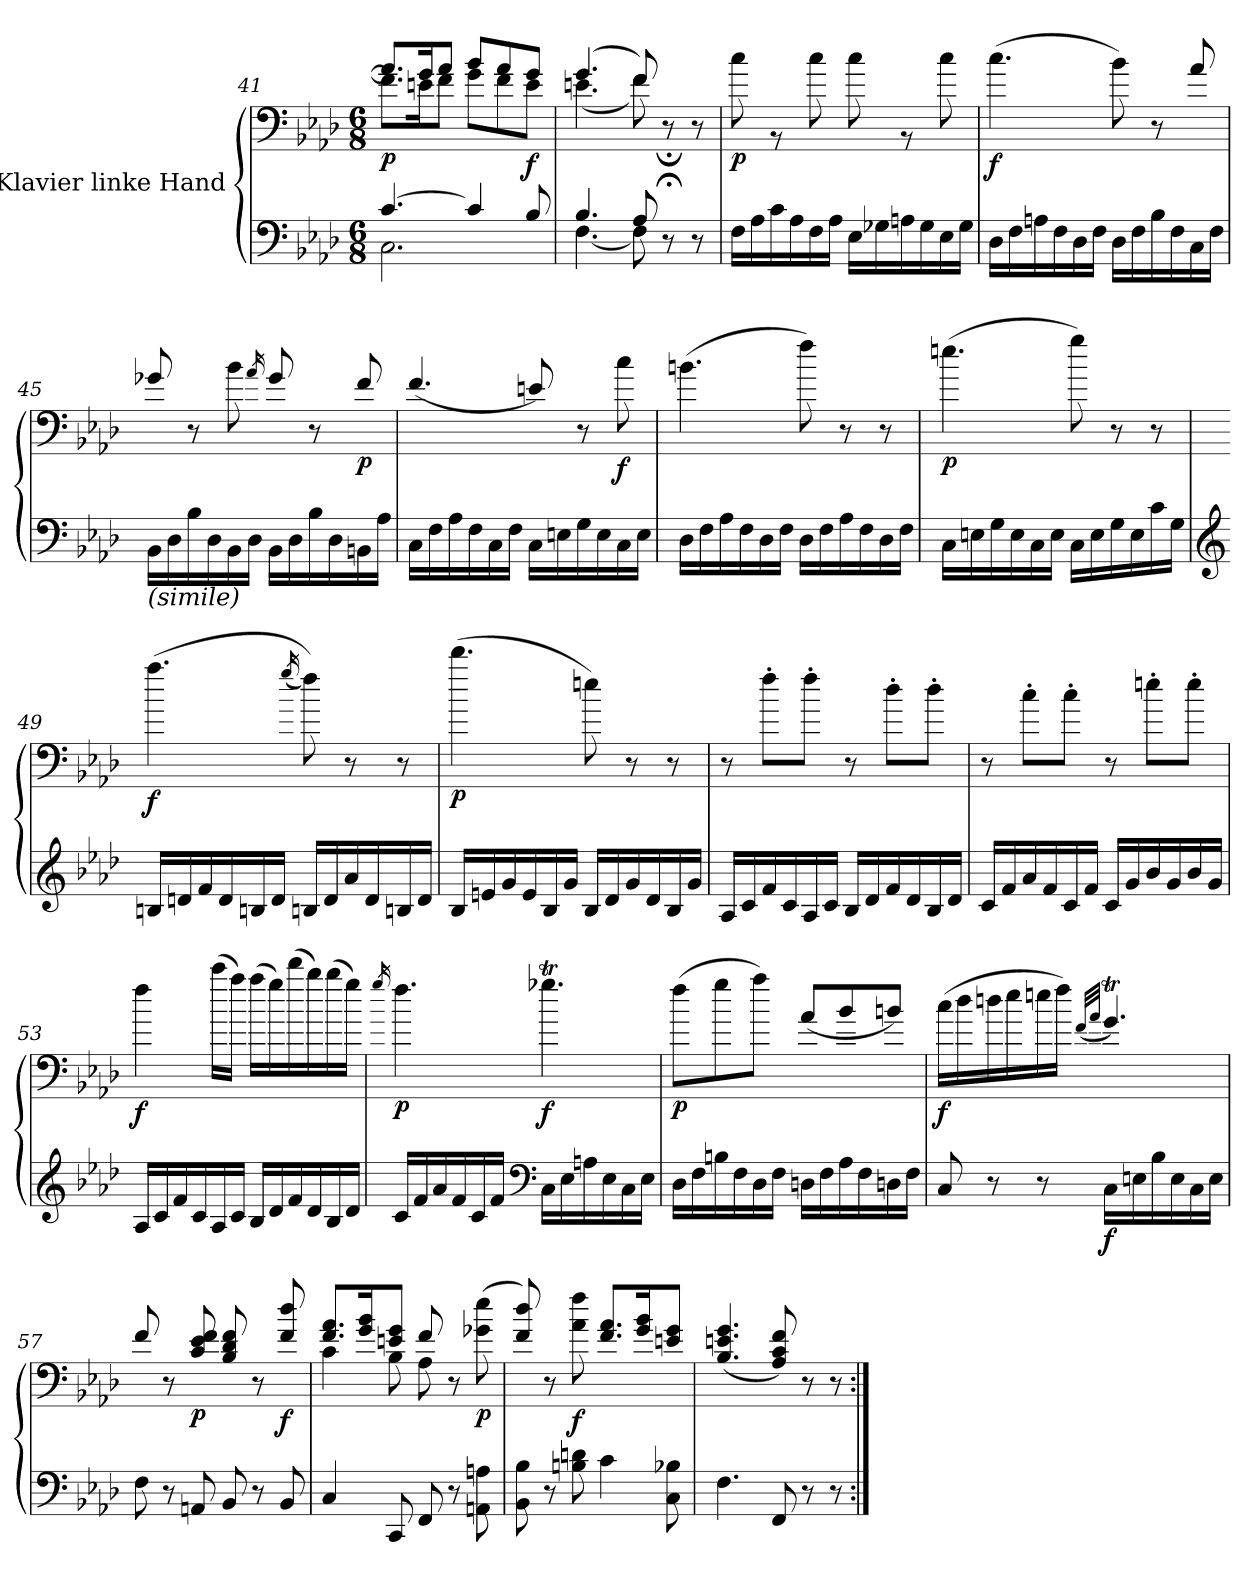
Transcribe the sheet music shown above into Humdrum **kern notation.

**kern	**kern	**dynam
*part1	*part1	*part1
*staff2	*staff1	*staff1/2
*I"Klavier linke Hand	*	*
*clefF4	*clefF4	*
*k[b-e-a-d-]	*k[b-e-a-d-]	*
*M6/8	*M6/8	*
=41	=41	=41
*^	*^	*
!	!	!	!	!LO:DY:b
[4.c/	2.C\	8.a-/L]	8.f\L]	p
.	.	16g/K	16en\K	.
.	.	8a-/J	8f\J	.
4c/]	.	8b-/L	8g\L	.
.	.	8a-/	8f\	.
!	!	!	!	!LO:DY:b
8B-/	.	8g/J	8e\J	f
=42	=42	=42	=42	=42
4.B-/	[4.F\	(>4.g/	(<4.en\	.
8A-/	8F\]	8f/)	8f\)	.
8r;<	4ryy	8ryy	8r;<	.
8r	.	8ryy	8r	.
*v	*v	*	*	*
!!LO:LB:g=z	!!
=43	=43	=43	=43
!	!	!	!LO:DY:b
16F\LL	2.ryy	8cc\	p
16A-\	.	.	.
16c\	.	8r	.
16A-\	.	.	.
16F\	.	8cc\	.
16A-\JJ	.	.	.
16E-\LL	.	8cc\	.
16G-X\	.	.	.
16An\	.	8r	.
16G-\	.	.	.
16E-\	.	8cc\	.
16G-\JJ	.	.	.
*	*v	*v	*
=44	=44	=44
!	!	!LO:DY:b
16D-\LL	(>4.cc\	f
16F\	.	.
16An\	.	.
16F\	.	.
16D-\	.	.
16F\JJ	.	.
16D-\LL	8b-\)	.
16F\	.	.
16B-\	8r	.
16F\	.	.
16C\	8a-/	.
16F\JJ	.	.
=45	=45	=45
!LO:TX:b:i:t=(simile)	!	!
16BB-\LL	8g-X/	.
16D-\	.	.
16B-\	8r	.
16D-\	.	.
16BB-\	8b-\	.
16D-\JJ	.	.
.	16qa-/	.
16BB-\LL	8g-/	.
16D-\	.	.
16B-\	8r	.
16D-\	.	.
!	!	!LO:DY:b
16BBn\	8f/	p
16A-\JJ	.	.
=46	=46	=46
16C\LL	(<4.f/	.
16F\	.	.
16A-\	.	.
16F\	.	.
16C\	.	.
16F\JJ	.	.
16C\LL	8en/)	.
16En\	.	.
16G\	8r	.
16E\	.	.
!	!	!LO:DY:b
16C\	8cc\	f
16E\JJ	.	.
!!LO:PB:g=z
=47	=47	=47
16D-\LL	(>4.bn\	.
16F\	.	.
16A-\	.	.
16F\	.	.
16D-\	.	.
16F\JJ	.	.
16D-\LL	8ff\)	.
16F\	.	.
16A-\	8r	.
16F\	.	.
16D-\	8r	.
16F\JJ	.	.
=48	=48	=48
!	!	!LO:DY:b
16C\LL	(>4.een\	p
16En\	.	.
16G\	.	.
16E\	.	.
16C\	.	.
16E\JJ	.	.
16C\LL	8gg\)	.
16E\	.	.
16G\	8r	.
16E\	.	.
16c\	8r	.
16G\JJ	.	.
=49	=49	=49
*clefG2	*	*
!	!	!LO:DY:b
16Bn/LL	(>4.aa-\	f
16dn/	.	.
16f/	.	.
16d/	.	.
16Bn/	.	.
16d/JJ	.	.
.	(<16qgg/	.
16Bn/LL	8ff\))	.
16d/	.	.
16a-/	8r	.
16d/	.	.
16Bn/	8r	.
16d/JJ	.	.
!!LO:LB:g=z
=50	=50	=50
!	!	!LO:DY:b
16B-/LL	(>4.ddd-\	p
16en/	.	.
16g/	.	.
16e/	.	.
16B-/	.	.
16g/JJ	.	.
16B-/LL	8een\)	.
16d-/	.	.
16g/	8r	.
16d-/	.	.
16B-/	8r	.
16g/JJ	.	.
=51	=51	=51
16A-/LL	8r	.
16c/	.	.
16f/	8ff'\L	.
16c/	.	.
16A-/	8ff'\J	.
16c/JJ	.	.
16B-/LL	8r	.
16d-/	.	.
16f/	8dd-'\L	.
16d-/	.	.
16B-/	8dd-'\J	.
16d-/JJ	.	.
=52	=52	=52
16c/LL	8r	.
16f/	.	.
16a-/	8cc'\L	.
16f/	.	.
16c/	8cc'\J	.
16f/JJ	.	.
16c/LL	8r	.
16g/	.	.
16b-/	8een'\L	.
16g/	.	.
16b-/	8ee'\J	.
16g/JJ	.	.
=53	=53	=53
!	!	!LO:DY:b
16A-/LL	4ff\	f
16c/	.	.
16f/	.	.
16c/	.	.
16A-/	(>16ccc\LL	.
16c/JJ	16aa-\JJ)	.
16B-/LL	(>16aa-\LL	.
16d-/	16gg\)	.
16f/	(>16ddd-\	.
16d-/	16bb-\)	.
16B-/	(>16bb-\	.
16d-/JJ	16gg\JJ)	.
!!LO:LB:g=z
=54	=54	=54
.	16qgg/	.
!	!	!LO:DY:b
16c/LL	4.ff\	p
16f/	.	.
16a-/	.	.
16f/	.	.
16c/	.	.
16f/JJ	.	.
*clefF4	*	*
!	!	!LO:DY:b
16C\LL	4.gg-XT\	f
16E-\	.	.
16An\	.	.
16E-\	.	.
16C\	.	.
16E-\JJ	.	.
=55	=55	=55
!	!	!LO:DY:b
16D-\LL	(>8ff\L	p
16F\	.	.
16Bn\	8gg\	.
16F\	.	.
16D-\	8aa-\J)	.
16F\JJ	.	.
16Dn\LL	(<8a-/L	.
16F\	.	.
16A-\	8b-/	.
16F\	.	.
16Dn\	8bn/J)	.
16F\JJ	.	.
=56	=56	=56
!	!	!LO:DY:b
8C/	(>16cc\LL	f
.	16dd-\	.
8r	16ddn\	.
.	16ee-\	.
8r	16een\	.
.	16ff\JJ)	.
.	(<32qf/LLL	.
.	32qa-/JJJ	.
!	!	!LO:DY:b=2
16C\LL	4.gt/)	f
16En\	.	.
16B-\	.	.
16E\	.	.
16C\	.	.
16E\JJ	.	.
!!LO:LB:g=z
=57	=57	=57
8F\	8f/	.
8r	8r	.
!	!	!LO:DY:b
8AAn/	8c/ 8e-/ 8f/	p
8BB-/	8B-/ 8d-/ 8f/	.
8r	8r	.
!	!	!LO:DY:b
8BB-/	8f/ 8dd-/	f
=58	=58	=58
*	*^	*
4C/	8.f/ 8.a-/L	4c\	.
.	16g/ 16b-/K	.	.
8CC/	8en/ 8g/J	8B-\	.
8FF/	8f/	8A-\	.
8r	8r	4ryy	.
!	!	!	!LO:DY:b
8AAn\ 8An\	(<8g-X\ 8ee-\	.	p
*	*v	*v	*
=59	=59	=59
8BB-\ 8B-\	8f/ 8dd-/)	.
8r	8r	.
!	!	!LO:DY:b
8Bn\ 8dn\	8a-\ 8ff\	f
4c\	8.f/ 8.a-/L	.
.	16g/ 16b-/K	.
8C\ 8B-X\	8en/ 8g/J	.
=60	=60	=60
4.F\	(<4.B-/ 4.en/ 4.g/	.
8FF/	8A-/ 8c/ 8f/)	.
8r	8r	.
8r	8r	.
=:|!	=:|!	=:|!
*-	*-	*-
